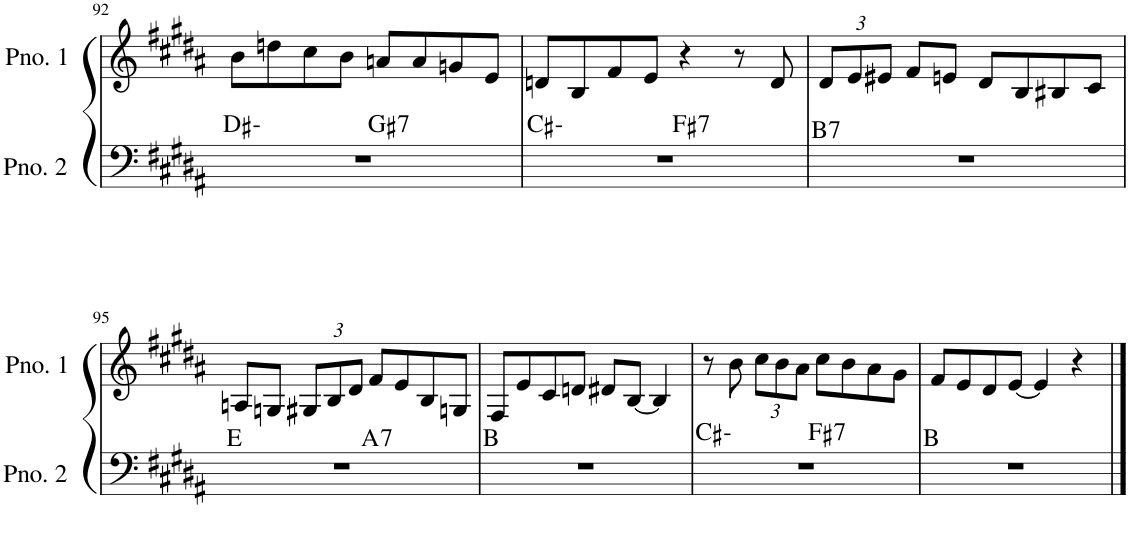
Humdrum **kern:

**kern	**harte	**kern
*part2	*part2	*part1
*staff2	*	*staff1
*I"ピアノ 2	*	*I"ピアノ 1
!!LO:PB:g=z
*clefF4	*	*clefG2
*k[f#c#g#d#a#]	*	*k[f#c#g#d#a#]
*M4/4	*	*M4/4
=92	=92	=92
*^	*	*
1r	2ryy	D#:min	8b\L
.	.	.	8ddn\
.	.	.	8cc#\
.	.	.	8b\J
!	!	!LO:H:kt=7	!
.	2ryy	G#:7	8an/L
.	.	.	8a/
.	.	.	8gn/
.	.	.	8e/J
=93	=93	=93	=93
1r	2ryy	C#:min	8dn/L
.	.	.	8B/
.	.	.	8f#/
.	.	.	8e/J
!	!	!LO:H:kt=7	!
.	2ryy	F#:7	4r
.	.	.	8r
.	.	.	8d/
*v	*v	*	*
=94	=94	=94
*	*	*Xbrackettup
*^	*	*
!	!	!LO:H:kt=7	!
*v	*v	*	*
1r	B:7	12d#/L
.	.	12e/
.	.	12e#X/J
.	.	8f#/L
.	.	8en/J
.	.	8d#/L
.	.	8B/
.	.	8B#X/
.	.	8c#/J
!!LO:LB:g=z
=95	=95	=95
*^	*	*
1r	2ryy	E:maj	8An/L
.	.	.	8Gn/J
.	.	.	12G#X/L
.	.	.	12B/
.	.	.	12d#/J
!	!	!LO:H:kt=7	!
.	2ryy	A:7	8f#/L
.	.	.	8e/
.	.	.	8B/
.	.	.	8Gn/J
*v	*v	*	*
=96	=96	=96
1r	B:maj	8F#/L
.	.	8e/
.	.	8c#/
.	.	8dn/J
.	.	8d#X/L
.	.	[8B/J
.	.	4B/]
=97	=97	=97
*^	*	*
1r	2ryy	C#:min	8r
.	.	.	8b\
.	.	.	12cc#\L
.	.	.	12b\
.	.	.	12a#\J
!	!	!LO:H:kt=7	!
.	2ryy	F#:7	8cc#\L
.	.	.	8b\
.	.	.	8a#\
.	.	.	8g#\J
*v	*v	*	*
=98	=98	=98
1r	B:maj	8f#/L
.	.	8e/
.	.	8d#/
.	.	[8e/J
.	.	4e/]
.	.	4r
==	==	==
*-	*-	*-
